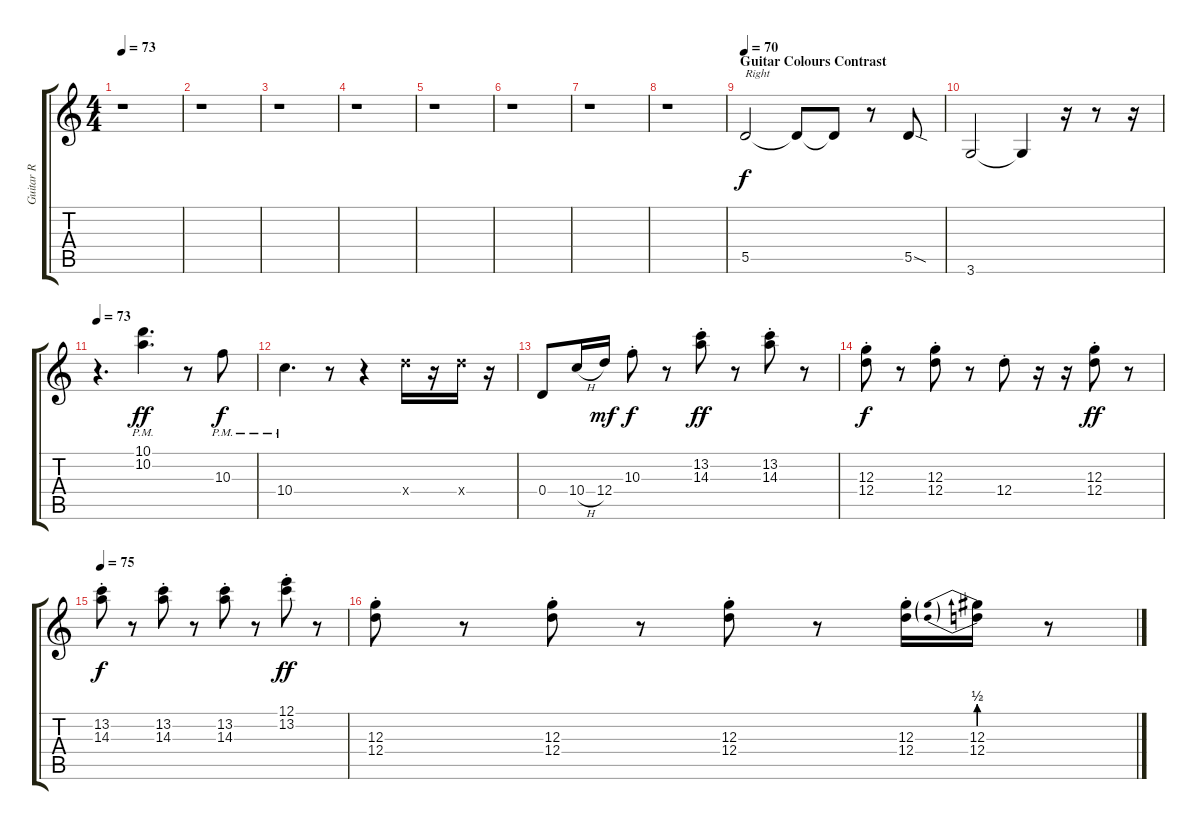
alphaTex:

\track ("Guitar R" "Guitar R") {instrument overdrivenguitar}
\staff {score tabs}
\tuning (E4 B3 G3 D3 A2 E2) {hide}
\ts (4 4)
\tempo 73
\clef g2
\ks c
r.1{dy f} |
r.1 |
r.1 |
r.1 |
r.1 |
r.1 |
r.1 |
r.1 |
\section ("" "Guitar Colours Contrast")
\tempo 70
5.5.2{txt "Right" balance 16} 5.5{t}.8 5.5{t}.8 r.8 5.5{sod}.8 |
3.6.2 3.6{t}.4 r.16 r.8 r.16 |
\tempo 73
r.4{d} (10.1{pm} 10.2{pm}).4{d dy ff} r.8 10.3{pm}.8{dy f} |
10.4{pm}.4{d} r.8 r.4 12.4{x}.16 r.16 12.4{x}.16 r.16 |
0.4.8 10.4{h}.16 12.4.16{dy mf} 10.3{st}.8{dy f} r.8 (13.2{st} 14.3{st}).8{dy ff} r.8 (13.2{st} 14.3{st}).8 r.8 |
(12.3{st} 12.4{st}).8{dy f} r.8 (12.3{st} 12.4{st}).8 r.8 12.4{st}.8 r.16 r.16 (12.3{st} 12.4{st}).8{dy ff} r.8 |
\tempo 75
(13.2{st} 14.3{st}).8{dy f} r.8 (13.2{st} 14.3{st}).8 r.8 (13.2{st} 14.3{st}).8 r.8 (12.1{st} 13.2{st}).8{dy ff} r.8 |
(12.3{st} 12.4{st}).8 r.8 (12.3{st} 12.4{st}).8 r.8 (12.3{st} 12.4{st}).8 r.8 (12.3{st} 12.4{st}).16 (12.3{be (prebend 0 2 60 2)} 12.4{be (prebend 0 1 60 1)}).16 r.8
